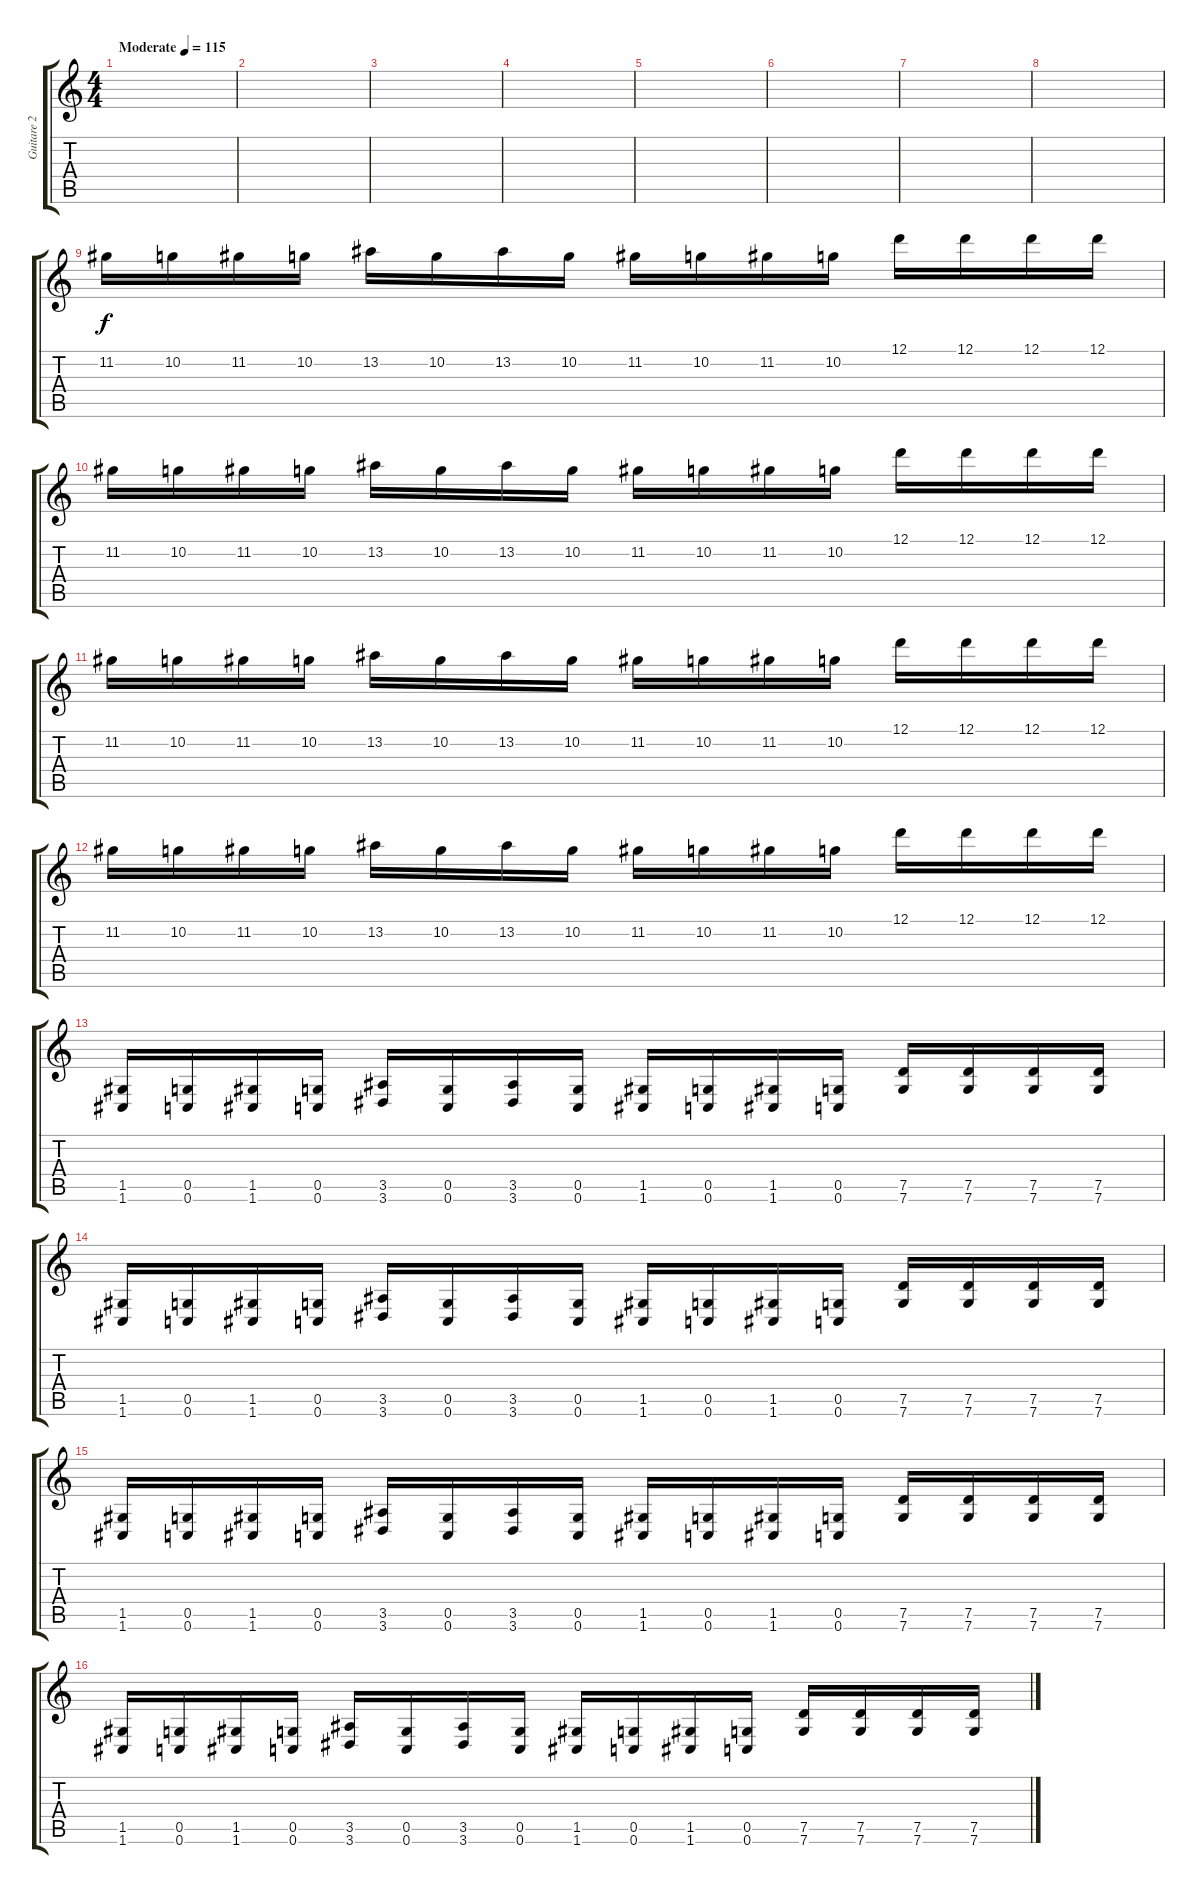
\track ("Guitare 2" "Guitare 2") {instrument distortionguitar}
\staff {score tabs}
\tuning (D4 A3 F3 C3 G2 C2) {hide}
\ts (4 4)
\tempo (115 "Moderate")
\clef g2
\ks c
|
|
|
|
|
|
|
|
11.2.16 10.2.16 11.2.16 10.2.16 13.2.16 10.2.16 13.2.16 10.2.16 11.2.16 10.2.16 11.2.16 10.2.16 12.1.16 12.1.16 12.1.16 12.1.16 |
11.2.16 10.2.16 11.2.16 10.2.16 13.2.16 10.2.16 13.2.16 10.2.16 11.2.16 10.2.16 11.2.16 10.2.16 12.1.16 12.1.16 12.1.16 12.1.16 |
11.2.16 10.2.16 11.2.16 10.2.16 13.2.16 10.2.16 13.2.16 10.2.16 11.2.16 10.2.16 11.2.16 10.2.16 12.1.16 12.1.16 12.1.16 12.1.16 |
11.2.16 10.2.16 11.2.16 10.2.16 13.2.16 10.2.16 13.2.16 10.2.16 11.2.16 10.2.16 11.2.16 10.2.16 12.1.16 12.1.16 12.1.16 12.1.16 |
(1.5 1.6).16 (0.5 0.6).16 (1.5 1.6).16 (0.5 0.6).16 (3.5 3.6).16 (0.5 0.6).16 (3.5 3.6).16 (0.5 0.6).16 (1.5 1.6).16 (0.5 0.6).16 (1.5 1.6).16 (0.5 0.6).16 (7.5 7.6).16 (7.5 7.6).16 (7.5 7.6).16 (7.5 7.6).16 |
(1.5 1.6).16 (0.5 0.6).16 (1.5 1.6).16 (0.5 0.6).16 (3.5 3.6).16 (0.5 0.6).16 (3.5 3.6).16 (0.5 0.6).16 (1.5 1.6).16 (0.5 0.6).16 (1.5 1.6).16 (0.5 0.6).16 (7.5 7.6).16 (7.5 7.6).16 (7.5 7.6).16 (7.5 7.6).16 |
(1.5 1.6).16 (0.5 0.6).16 (1.5 1.6).16 (0.5 0.6).16 (3.5 3.6).16 (0.5 0.6).16 (3.5 3.6).16 (0.5 0.6).16 (1.5 1.6).16 (0.5 0.6).16 (1.5 1.6).16 (0.5 0.6).16 (7.5 7.6).16 (7.5 7.6).16 (7.5 7.6).16 (7.5 7.6).16 |
(1.5 1.6).16 (0.5 0.6).16 (1.5 1.6).16 (0.5 0.6).16 (3.5 3.6).16 (0.5 0.6).16 (3.5 3.6).16 (0.5 0.6).16 (1.5 1.6).16 (0.5 0.6).16 (1.5 1.6).16 (0.5 0.6).16 (7.5 7.6).16 (7.5 7.6).16 (7.5 7.6).16 (7.5 7.6).16
